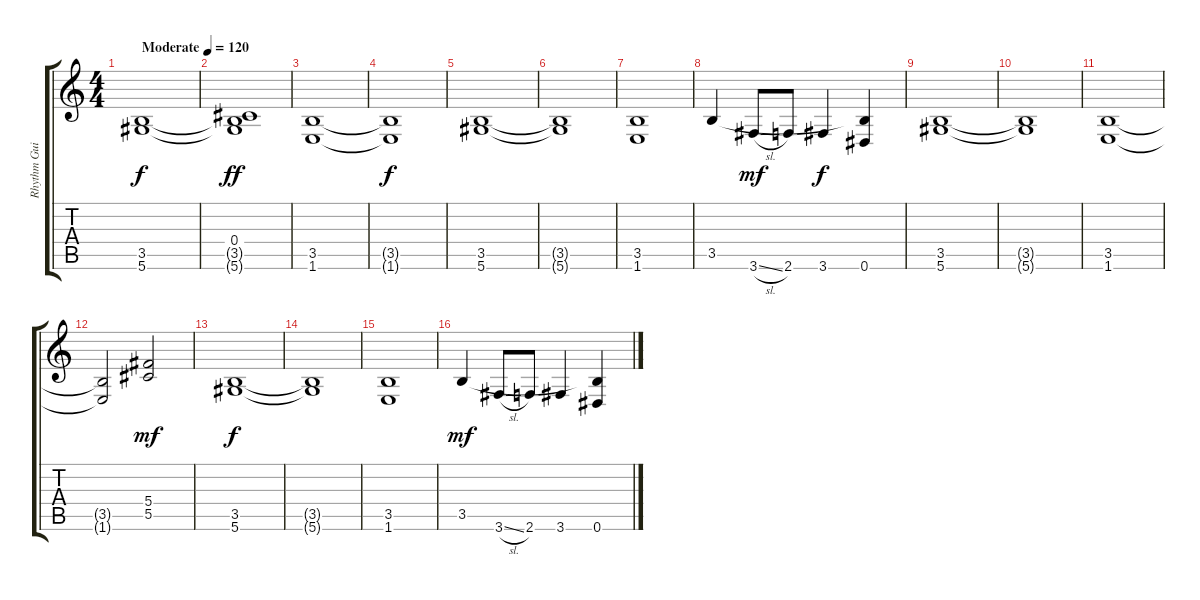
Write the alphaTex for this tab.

\track ("Rhythm Guitar - Ari" "Rhythm Gui") {instrument distortionguitar}
\staff {score tabs}
\tuning (Eb4 Bb3 Gb3 Db3 Ab2 Eb2) {hide}
\ts (4 4)
\tempo (120 "Moderate")
\clef g2
\ks c
(3.5 5.6).1{dy f instrument distortionguitar} |
(0.4 3.5{t} 5.6{t}).1{dy ff} |
(3.5 1.6).1 |
(3.5{t} 1.6{t}).1{dy f} |
(3.5 5.6).1 |
(3.5{t} 5.6{t}).1 |
(3.5 1.6).1 |
3.5.4 3.6{sl}.8{dy mf} 2.6.8 3.6.4{dy f} (3.5{t} 0.6).4 |
(3.5 5.6).1 |
(3.5{t} 5.6{t}).1 |
(3.5 1.6).1 |
(3.5{t} 1.6{t}).2 (5.4 5.5).2{dy mf} |
(3.5 5.6).1{dy f} |
(3.5{t} 5.6{t}).1 |
(3.5 1.6).1 |
3.5.4{dy mf} 3.6{sl}.8 2.6.8 3.6.4 (3.5{t} 0.6).4
